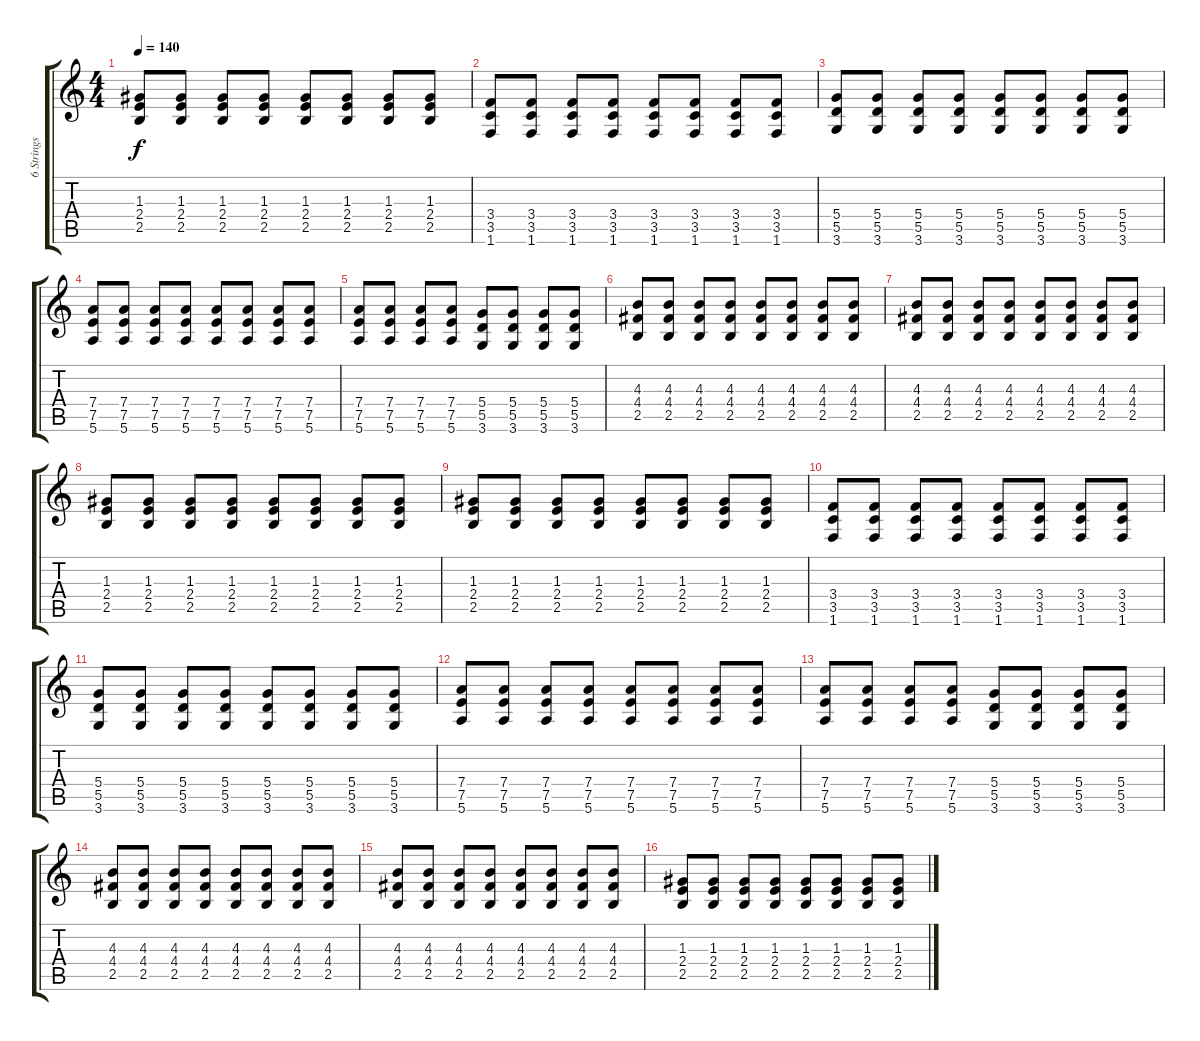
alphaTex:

\track ("6 Strings Guitar Standard Tuning" "6 Strings ") {instrument distortionguitar}
\staff {score tabs}
\tuning (E4 B3 G3 D3 A2 E2) {hide}
\ts (4 4)
\tempo 140
\clef g2
\ks c
(1.3 2.4 2.5).8{dy f} (1.3 2.4 2.5).8 (1.3 2.4 2.5).8 (1.3 2.4 2.5).8 (1.3 2.4 2.5).8 (1.3 2.4 2.5).8 (1.3 2.4 2.5).8 (1.3 2.4 2.5).8 |
(3.4 3.5 1.6).8 (3.4 3.5 1.6).8 (3.4 3.5 1.6).8 (3.4 3.5 1.6).8 (3.4 3.5 1.6).8 (3.4 3.5 1.6).8 (3.4 3.5 1.6).8 (3.4 3.5 1.6).8 |
(5.4 5.5 3.6).8 (5.4 5.5 3.6).8 (5.4 5.5 3.6).8 (5.4 5.5 3.6).8 (5.4 5.5 3.6).8 (5.4 5.5 3.6).8 (5.4 5.5 3.6).8 (5.4 5.5 3.6).8 |
(7.4 7.5 5.6).8 (7.4 7.5 5.6).8 (7.4 7.5 5.6).8 (7.4 7.5 5.6).8 (7.4 7.5 5.6).8 (7.4 7.5 5.6).8 (7.4 7.5 5.6).8 (7.4 7.5 5.6).8 |
(7.4 7.5 5.6).8 (7.4 7.5 5.6).8 (7.4 7.5 5.6).8 (7.4 7.5 5.6).8 (5.4 5.5 3.6).8 (5.4 5.5 3.6).8 (5.4 5.5 3.6).8 (5.4 5.5 3.6).8 |
(4.3 4.4 2.5).8 (4.3 4.4 2.5).8 (4.3 4.4 2.5).8 (4.3 4.4 2.5).8 (4.3 4.4 2.5).8 (4.3 4.4 2.5).8 (4.3 4.4 2.5).8 (4.3 4.4 2.5).8 |
(4.3 4.4 2.5).8 (4.3 4.4 2.5).8 (4.3 4.4 2.5).8 (4.3 4.4 2.5).8 (4.3 4.4 2.5).8 (4.3 4.4 2.5).8 (4.3 4.4 2.5).8 (4.3 4.4 2.5).8 |
(1.3 2.4 2.5).8 (1.3 2.4 2.5).8 (1.3 2.4 2.5).8 (1.3 2.4 2.5).8 (1.3 2.4 2.5).8 (1.3 2.4 2.5).8 (1.3 2.4 2.5).8 (1.3 2.4 2.5).8 |
(1.3 2.4 2.5).8 (1.3 2.4 2.5).8 (1.3 2.4 2.5).8 (1.3 2.4 2.5).8 (1.3 2.4 2.5).8 (1.3 2.4 2.5).8 (1.3 2.4 2.5).8 (1.3 2.4 2.5).8 |
(3.4 3.5 1.6).8 (3.4 3.5 1.6).8 (3.4 3.5 1.6).8 (3.4 3.5 1.6).8 (3.4 3.5 1.6).8 (3.4 3.5 1.6).8 (3.4 3.5 1.6).8 (3.4 3.5 1.6).8 |
(5.4 5.5 3.6).8 (5.4 5.5 3.6).8 (5.4 5.5 3.6).8 (5.4 5.5 3.6).8 (5.4 5.5 3.6).8 (5.4 5.5 3.6).8 (5.4 5.5 3.6).8 (5.4 5.5 3.6).8 |
(7.4 7.5 5.6).8 (7.4 7.5 5.6).8 (7.4 7.5 5.6).8 (7.4 7.5 5.6).8 (7.4 7.5 5.6).8 (7.4 7.5 5.6).8 (7.4 7.5 5.6).8 (7.4 7.5 5.6).8 |
(7.4 7.5 5.6).8 (7.4 7.5 5.6).8 (7.4 7.5 5.6).8 (7.4 7.5 5.6).8 (5.4 5.5 3.6).8 (5.4 5.5 3.6).8 (5.4 5.5 3.6).8 (5.4 5.5 3.6).8 |
(4.3 4.4 2.5).8 (4.3 4.4 2.5).8 (4.3 4.4 2.5).8 (4.3 4.4 2.5).8 (4.3 4.4 2.5).8 (4.3 4.4 2.5).8 (4.3 4.4 2.5).8 (4.3 4.4 2.5).8 |
(4.3 4.4 2.5).8 (4.3 4.4 2.5).8 (4.3 4.4 2.5).8 (4.3 4.4 2.5).8 (4.3 4.4 2.5).8 (4.3 4.4 2.5).8 (4.3 4.4 2.5).8 (4.3 4.4 2.5).8 |
(1.3 2.4 2.5).8 (1.3 2.4 2.5).8 (1.3 2.4 2.5).8 (1.3 2.4 2.5).8 (1.3 2.4 2.5).8 (1.3 2.4 2.5).8 (1.3 2.4 2.5).8 (1.3 2.4 2.5).8
